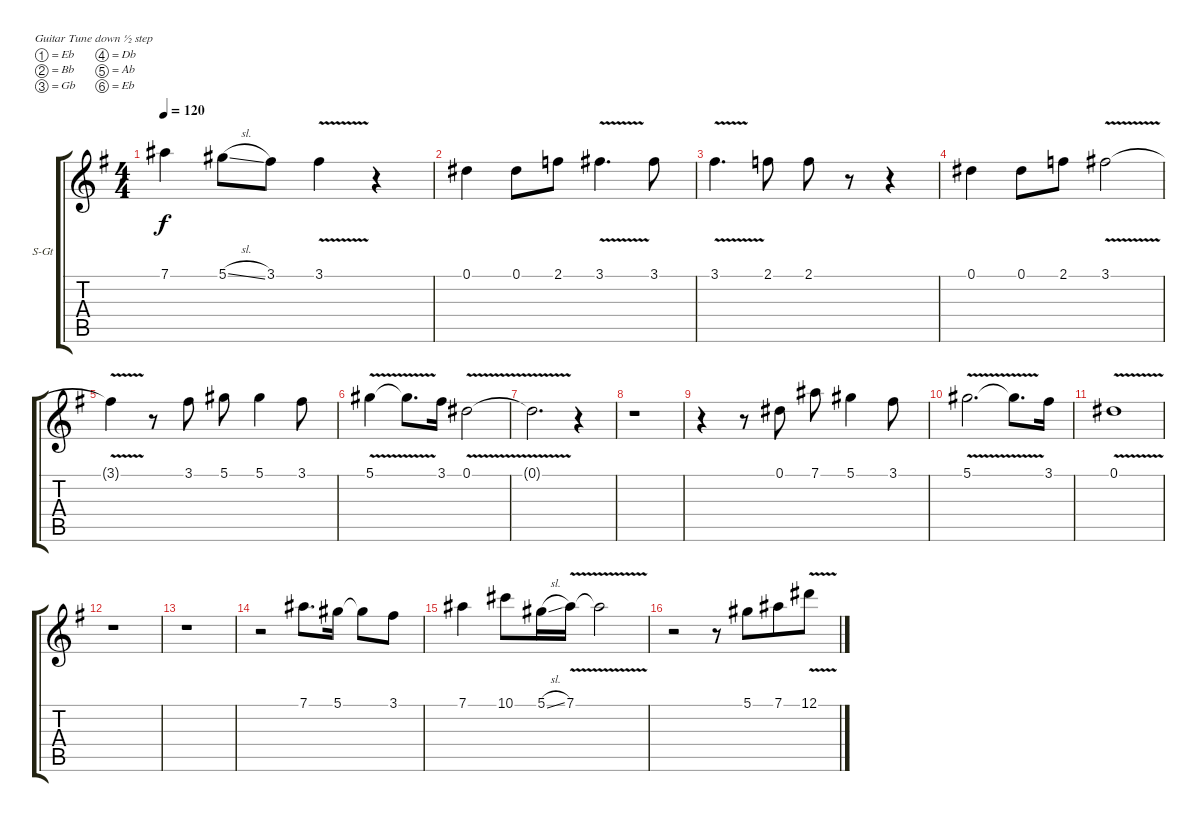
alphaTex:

\bracketExtendMode groupsimilarinstruments
\firstSystemTrackNameOrientation horizontal
\otherSystemsTrackNameOrientation horizontal
\track ("Lead Vocals - Doogie White" "S-Gt") {instrument flute}
\staff {score tabs}
\tuning (Eb4 Bb3 Gb3 Db3 Ab2 Eb2)
\displaytranspose 12
\ts (4 4)
\tempo 120
\clef g2
\ks eminor
7.1.4{dy f} 5.1{sl}.8 3.1.8 3.1{v}.4 r.4 |
0.1.4 0.1.8 2.1.8 3.1{v}.4{d} 3.1.8 |
3.1{v}.4{d} 2.1.8 2.1.8 r.8 r.4 |
0.1.4 0.1.8 2.1.8 3.1{v}.2 |
3.1{v t}.4 r.8 3.1.8 5.1.8 5.1.4 3.1.8 |
5.1{v}.4 5.1{v t}.8{d} 3.1.16 0.1{v}.2 |
0.1{v t}.2{d} r.4 |
r.1 |
r.4 r.8 0.1.8 7.1.8 5.1.4 3.1.8 |
5.1{v}.2{d} 5.1{v t}.8{d} 3.1.16 |
0.1{v}.1 |
r.1 |
r.1 |
r.2 7.1.8{d} 5.1.16 5.1{t}.8 3.1.8 |
7.1.4 10.1.8 5.1{sl}.16 7.1{v}.16 7.1{v t}.2 |
r.2 r.8 5.1.8{beam merge} 7.1.8 12.1{v}.8
